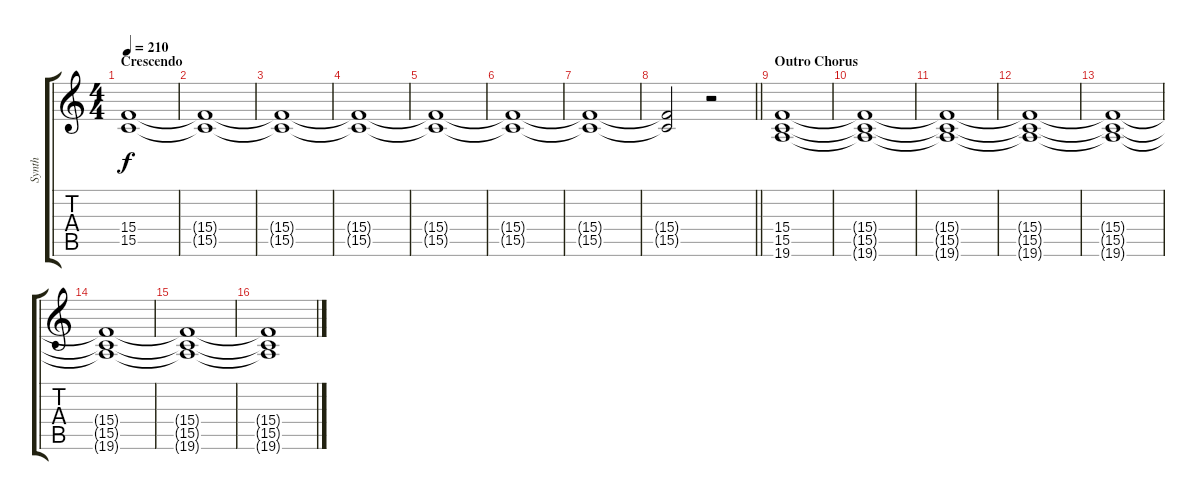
\track ("Synth" "Synth") {instrument synthvoice}
\staff {score tabs}
\tuning (E4 B3 G3 D3 A2 D2) {hide}
\ts (4 4)
\section ("" "Crescendo")
\tempo 210
\clef g2
\ks c
(15.4 15.5).1{dy f volume 10 instrument applause} |
(15.4{t} 15.5{t}).1 |
(15.4{t} 15.5{t}).1 |
(15.4{t} 15.5{t}).1 |
(15.4{t} 15.5{t}).1 |
(15.4{t} 15.5{t}).1 |
(15.4{t} 15.5{t}).1 |
\barLineRight lightlight
(15.4{t} 15.5{t}).2 r.2{volume 0} |
\section ("" "Outro Chorus")
(15.4 15.5 19.6).1{volume 14} |
(15.4{t} 15.5{t} 19.6{t}).1 |
(15.4{t} 15.5{t} 19.6{t}).1 |
(15.4{t} 15.5{t} 19.6{t}).1 |
(15.4{t} 15.5{t} 19.6{t}).1 |
(15.4{t} 15.5{t} 19.6{t}).1 |
(15.4{t} 15.5{t} 19.6{t}).1{volume 0} |
(15.4{t} 15.5{t} 19.6{t}).1
